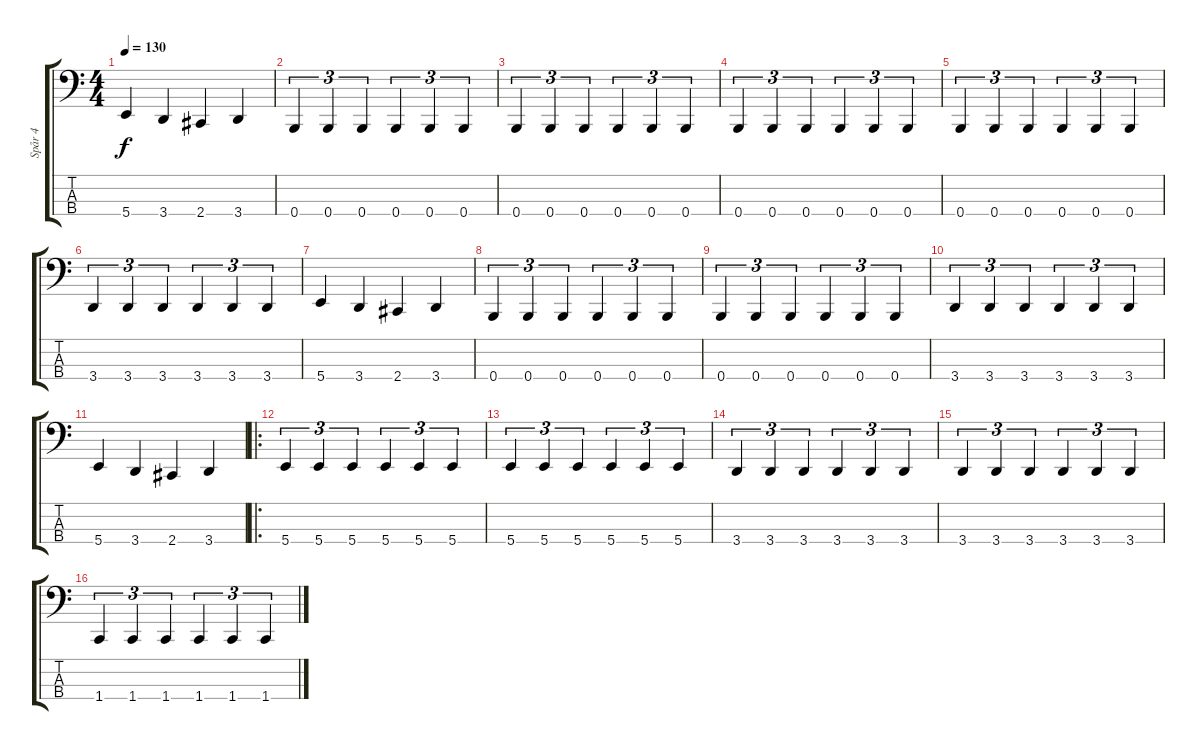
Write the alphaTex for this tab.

\track ("Spår 4" "Spår 4") {instrument electricbasspick}
\staff {score tabs}
\tuning (D2 A1 E1 B0) {hide}
\ts (4 4)
\tempo 130
\clef f4
\ks c
5.4.4{dy f} 3.4.4 2.4.4 3.4.4 |
0.4.4{tu (3 2)} 0.4.4{tu (3 2)} 0.4.4{tu (3 2)} 0.4.4{tu (3 2)} 0.4.4{tu (3 2)} 0.4.4{tu (3 2)} |
0.4.4{tu (3 2)} 0.4.4{tu (3 2)} 0.4.4{tu (3 2)} 0.4.4{tu (3 2)} 0.4.4{tu (3 2)} 0.4.4{tu (3 2)} |
0.4.4{tu (3 2)} 0.4.4{tu (3 2)} 0.4.4{tu (3 2)} 0.4.4{tu (3 2)} 0.4.4{tu (3 2)} 0.4.4{tu (3 2)} |
0.4.4{tu (3 2)} 0.4.4{tu (3 2)} 0.4.4{tu (3 2)} 0.4.4{tu (3 2)} 0.4.4{tu (3 2)} 0.4.4{tu (3 2)} |
3.4.4{tu (3 2)} 3.4.4{tu (3 2)} 3.4.4{tu (3 2)} 3.4.4{tu (3 2)} 3.4.4{tu (3 2)} 3.4.4{tu (3 2)} |
5.4.4 3.4.4 2.4.4 3.4.4 |
0.4.4{tu (3 2)} 0.4.4{tu (3 2)} 0.4.4{tu (3 2)} 0.4.4{tu (3 2)} 0.4.4{tu (3 2)} 0.4.4{tu (3 2)} |
0.4.4{tu (3 2)} 0.4.4{tu (3 2)} 0.4.4{tu (3 2)} 0.4.4{tu (3 2)} 0.4.4{tu (3 2)} 0.4.4{tu (3 2)} |
3.4.4{tu (3 2)} 3.4.4{tu (3 2)} 3.4.4{tu (3 2)} 3.4.4{tu (3 2)} 3.4.4{tu (3 2)} 3.4.4{tu (3 2)} |
5.4.4 3.4.4 2.4.4 3.4.4 |
\ro
5.4.4{tu (3 2)} 5.4.4{tu (3 2)} 5.4.4{tu (3 2)} 5.4.4{tu (3 2)} 5.4.4{tu (3 2)} 5.4.4{tu (3 2)} |
5.4.4{tu (3 2)} 5.4.4{tu (3 2)} 5.4.4{tu (3 2)} 5.4.4{tu (3 2)} 5.4.4{tu (3 2)} 5.4.4{tu (3 2)} |
3.4.4{tu (3 2)} 3.4.4{tu (3 2)} 3.4.4{tu (3 2)} 3.4.4{tu (3 2)} 3.4.4{tu (3 2)} 3.4.4{tu (3 2)} |
3.4.4{tu (3 2)} 3.4.4{tu (3 2)} 3.4.4{tu (3 2)} 3.4.4{tu (3 2)} 3.4.4{tu (3 2)} 3.4.4{tu (3 2)} |
1.4.4{tu (3 2)} 1.4.4{tu (3 2)} 1.4.4{tu (3 2)} 1.4.4{tu (3 2)} 1.4.4{tu (3 2)} 1.4.4{tu (3 2)}
